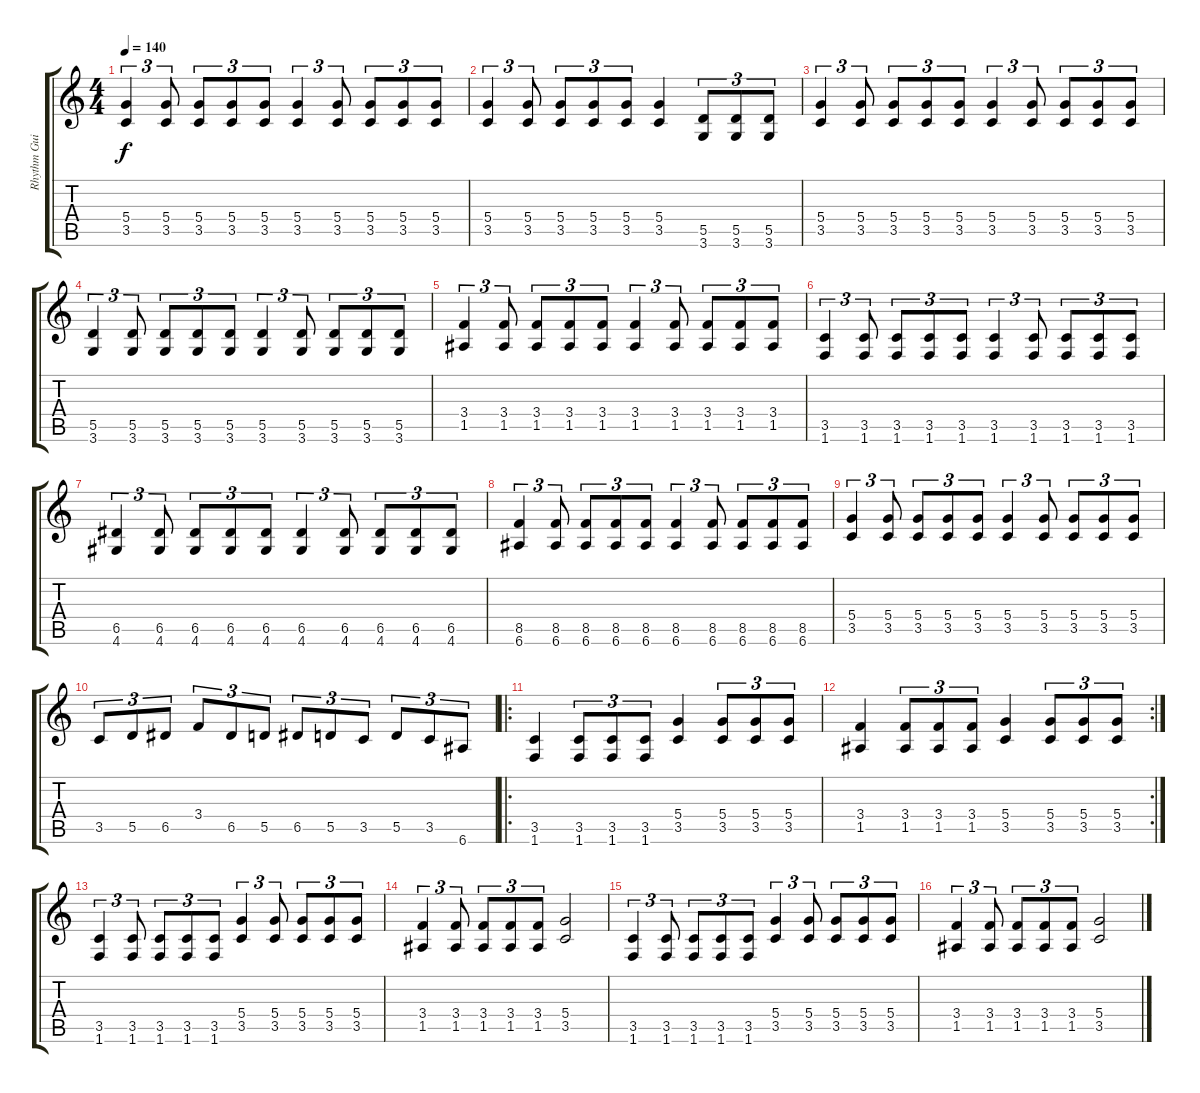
\track ("Rhythm Guitar" "Rhythm Gui") {instrument distortionguitar}
\staff {score tabs}
\tuning (E4 B3 G3 D3 A2 E2) {hide}
\ts (4 4)
\tempo 140
\clef g2
\ks c
(5.4 3.5).4{tu (3 2) dy f} (5.4 3.5).8{tu (3 2)} (5.4 3.5).8{tu (3 2)} (5.4 3.5).8{tu (3 2)} (5.4 3.5).8{tu (3 2)} (5.4 3.5).4{tu (3 2)} (5.4 3.5).8{tu (3 2)} (5.4 3.5).8{tu (3 2)} (5.4 3.5).8{tu (3 2)} (5.4 3.5).8{tu (3 2)} |
(5.4 3.5).4{tu (3 2)} (5.4 3.5).8{tu (3 2)} (5.4 3.5).8{tu (3 2)} (5.4 3.5).8{tu (3 2)} (5.4 3.5).8{tu (3 2)} (5.4 3.5).4 (5.5 3.6).8{tu (3 2)} (5.5 3.6).8{tu (3 2)} (5.5 3.6).8{tu (3 2)} |
(5.4 3.5).4{tu (3 2)} (5.4 3.5).8{tu (3 2)} (5.4 3.5).8{tu (3 2)} (5.4 3.5).8{tu (3 2)} (5.4 3.5).8{tu (3 2)} (5.4 3.5).4{tu (3 2)} (5.4 3.5).8{tu (3 2)} (5.4 3.5).8{tu (3 2)} (5.4 3.5).8{tu (3 2)} (5.4 3.5).8{tu (3 2)} |
(5.5 3.6).4{tu (3 2)} (5.5 3.6).8{tu (3 2)} (5.5 3.6).8{tu (3 2)} (5.5 3.6).8{tu (3 2)} (5.5 3.6).8{tu (3 2)} (5.5 3.6).4{tu (3 2)} (5.5 3.6).8{tu (3 2)} (5.5 3.6).8{tu (3 2)} (5.5 3.6).8{tu (3 2)} (5.5 3.6).8{tu (3 2)} |
(3.4 1.5).4{tu (3 2)} (3.4 1.5).8{tu (3 2)} (3.4 1.5).8{tu (3 2)} (3.4 1.5).8{tu (3 2)} (3.4 1.5).8{tu (3 2)} (3.4 1.5).4{tu (3 2)} (3.4 1.5).8{tu (3 2)} (3.4 1.5).8{tu (3 2)} (3.4 1.5).8{tu (3 2)} (3.4 1.5).8{tu (3 2)} |
(3.5 1.6).4{tu (3 2)} (3.5 1.6).8{tu (3 2)} (3.5 1.6).8{tu (3 2)} (3.5 1.6).8{tu (3 2)} (3.5 1.6).8{tu (3 2)} (3.5 1.6).4{tu (3 2)} (3.5 1.6).8{tu (3 2)} (3.5 1.6).8{tu (3 2)} (3.5 1.6).8{tu (3 2)} (3.5 1.6).8{tu (3 2)} |
(6.5 4.6).4{tu (3 2)} (6.5 4.6).8{tu (3 2)} (6.5 4.6).8{tu (3 2)} (6.5 4.6).8{tu (3 2)} (6.5 4.6).8{tu (3 2)} (6.5 4.6).4{tu (3 2)} (6.5 4.6).8{tu (3 2)} (6.5 4.6).8{tu (3 2)} (6.5 4.6).8{tu (3 2)} (6.5 4.6).8{tu (3 2)} |
(8.5 6.6).4{tu (3 2)} (8.5 6.6).8{tu (3 2)} (8.5 6.6).8{tu (3 2)} (8.5 6.6).8{tu (3 2)} (8.5 6.6).8{tu (3 2)} (8.5 6.6).4{tu (3 2)} (8.5 6.6).8{tu (3 2)} (8.5 6.6).8{tu (3 2)} (8.5 6.6).8{tu (3 2)} (8.5 6.6).8{tu (3 2)} |
(5.4 3.5).4{tu (3 2)} (5.4 3.5).8{tu (3 2)} (5.4 3.5).8{tu (3 2)} (5.4 3.5).8{tu (3 2)} (5.4 3.5).8{tu (3 2)} (5.4 3.5).4{tu (3 2)} (5.4 3.5).8{tu (3 2)} (5.4 3.5).8{tu (3 2)} (5.4 3.5).8{tu (3 2)} (5.4 3.5).8{tu (3 2)} |
3.5.8{tu (3 2)} 5.5.8{tu (3 2)} 6.5.8{tu (3 2)} 3.4.8{tu (3 2)} 6.5.8{tu (3 2)} 5.5.8{tu (3 2)} 6.5.8{tu (3 2)} 5.5.8{tu (3 2)} 3.5.8{tu (3 2)} 5.5.8{tu (3 2)} 3.5.8{tu (3 2)} 6.6.8{tu (3 2)} |
\ro
(3.5 1.6).4 (3.5 1.6).8{tu (3 2)} (3.5 1.6).8{tu (3 2)} (3.5 1.6).8{tu (3 2)} (5.4 3.5).4 (5.4 3.5).8{tu (3 2)} (5.4 3.5).8{tu (3 2)} (5.4 3.5).8{tu (3 2)} |
\rc 2
(3.4 1.5).4 (3.4 1.5).8{tu (3 2)} (3.4 1.5).8{tu (3 2)} (3.4 1.5).8{tu (3 2)} (5.4 3.5).4 (5.4 3.5).8{tu (3 2)} (5.4 3.5).8{tu (3 2)} (5.4 3.5).8{tu (3 2)} |
(3.5 1.6).4{tu (3 2)} (3.5 1.6).8{tu (3 2)} (3.5 1.6).8{tu (3 2)} (3.5 1.6).8{tu (3 2)} (3.5 1.6).8{tu (3 2)} (5.4 3.5).4{tu (3 2)} (5.4 3.5).8{tu (3 2)} (5.4 3.5).8{tu (3 2)} (5.4 3.5).8{tu (3 2)} (5.4 3.5).8{tu (3 2)} |
(3.4 1.5).4{tu (3 2)} (3.4 1.5).8{tu (3 2)} (3.4 1.5).8{tu (3 2)} (3.4 1.5).8{tu (3 2)} (3.4 1.5).8{tu (3 2)} (5.4 3.5).2 |
(3.5 1.6).4{tu (3 2)} (3.5 1.6).8{tu (3 2)} (3.5 1.6).8{tu (3 2)} (3.5 1.6).8{tu (3 2)} (3.5 1.6).8{tu (3 2)} (5.4 3.5).4{tu (3 2)} (5.4 3.5).8{tu (3 2)} (5.4 3.5).8{tu (3 2)} (5.4 3.5).8{tu (3 2)} (5.4 3.5).8{tu (3 2)} |
(3.4 1.5).4{tu (3 2)} (3.4 1.5).8{tu (3 2)} (3.4 1.5).8{tu (3 2)} (3.4 1.5).8{tu (3 2)} (3.4 1.5).8{tu (3 2)} (5.4 3.5).2
